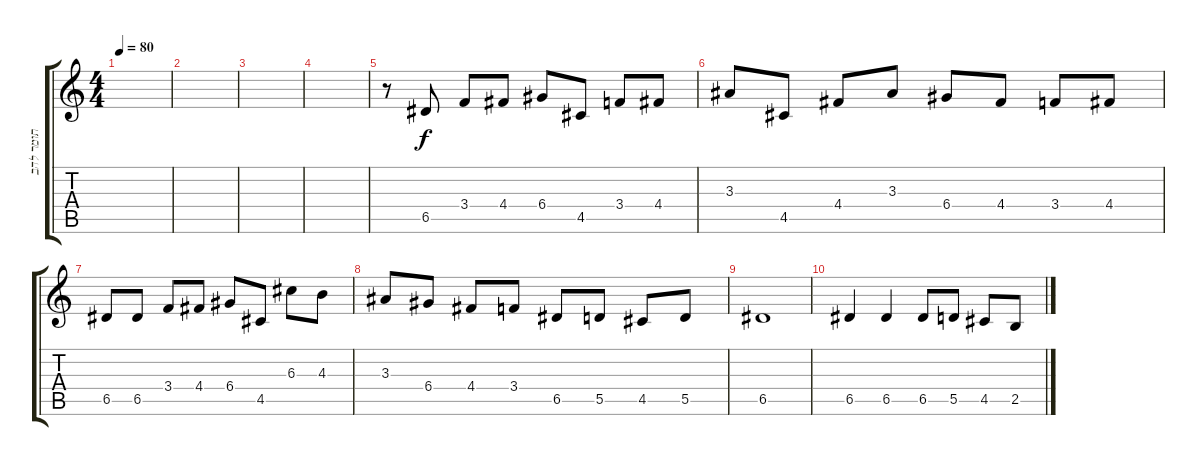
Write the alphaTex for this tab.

\track ("תומר להב" "תומר להב") {instrument acousticguitarnylon}
\staff {score tabs}
\tuning (E4 B3 G3 D3 A2 E2) {hide}
\ts (4 4)
\tempo 80
\clef g2
\ks c
|
|
|
|
r.8{instrument electricguitarclean} 6.5.8 3.4.8 4.4.8 6.4.8 4.5.8 3.4.8 4.4.8 |
3.3.8 4.5.8 4.4.8 3.3.8 6.4.8 4.4.8 3.4.8 4.4.8 |
6.5.8 6.5.8 3.4.8 4.4.8 6.4.8 4.5.8 6.3.8 4.3.8 |
3.3.8 6.4.8 4.4.8 3.4.8 6.5.8 5.5.8 4.5.8 5.5.8 |
6.5.1 |
6.5.4 6.5.4 6.5.8 5.5.8 4.5.8 2.5.8
